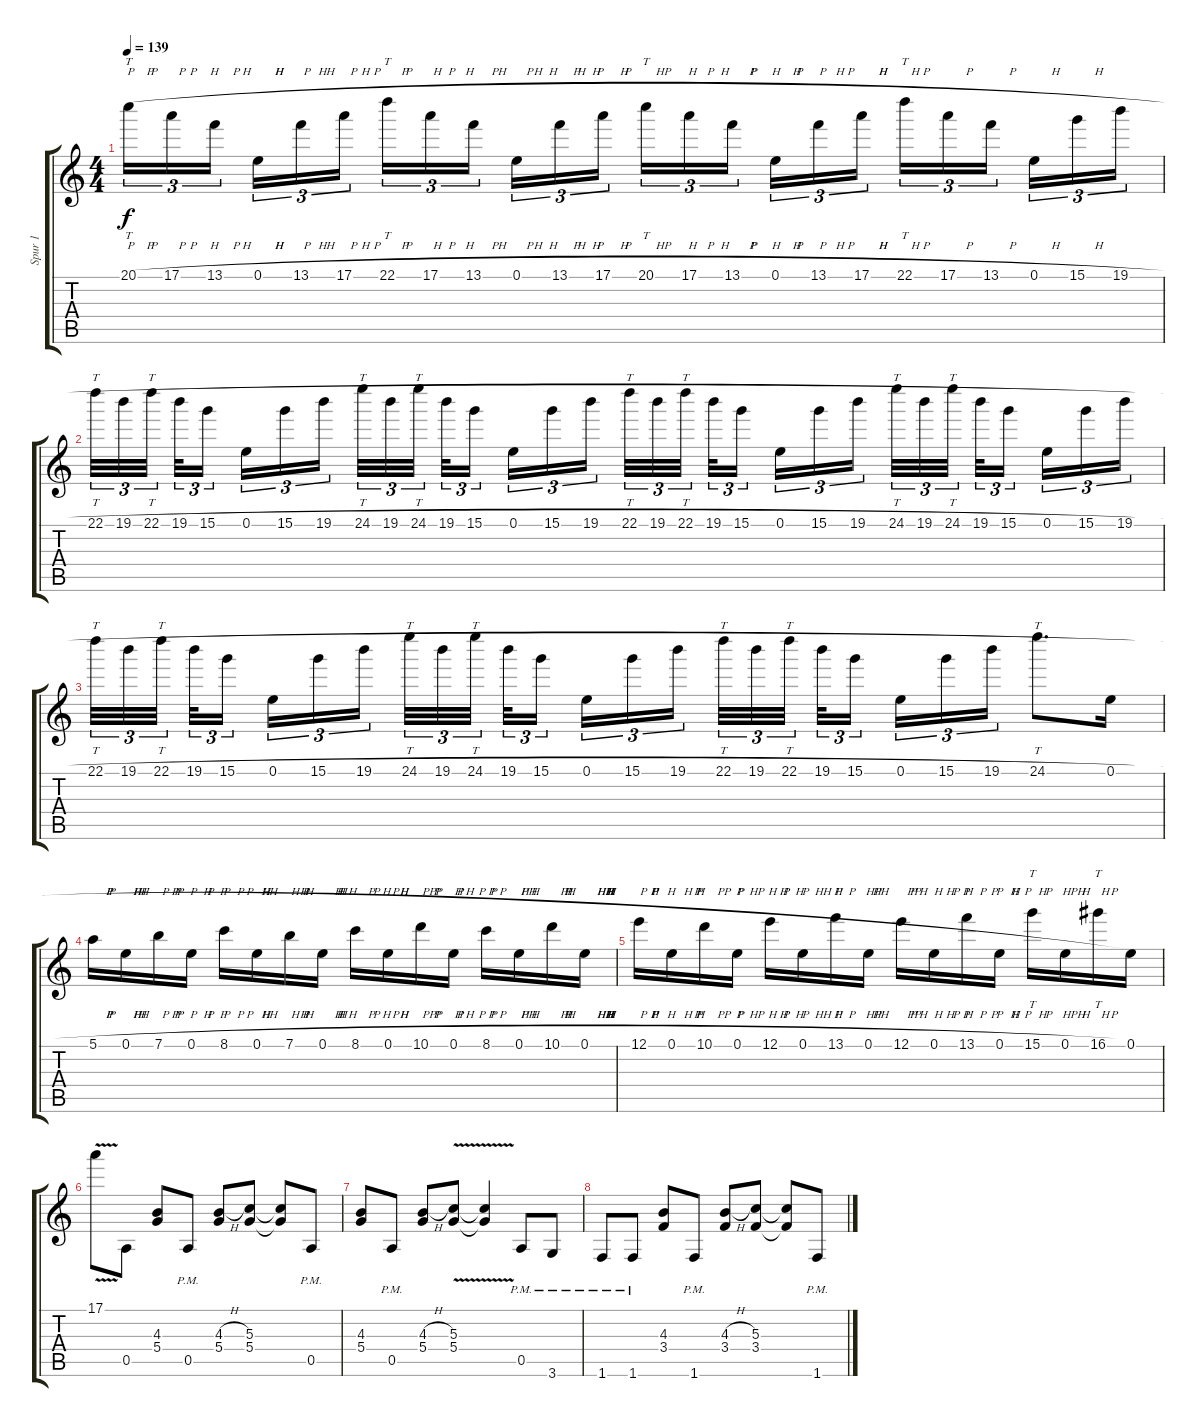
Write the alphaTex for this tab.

\track ("Spur 1" "Spur 1") {instrument overdrivenguitar}
\staff {score tabs}
\tuning (E4 B3 G3 D3 A2 E2) {hide}
\ts (4 4)
\tempo 139
\clef g2
\ks c
20.1{h}.16{tt tu (3 2) dy f} 17.1{h}.16{tu (3 2)} 13.1{h}.16{tu (3 2) beam splitsecondary} 0.1{h}.16{tu (3 2)} 13.1{h}.16{tu (3 2)} 17.1{h}.16{tu (3 2)} 22.1{h}.16{tt tu (3 2)} 17.1{h}.16{tu (3 2)} 13.1{h}.16{tu (3 2) beam splitsecondary} 0.1{h}.16{tu (3 2)} 13.1{h}.16{tu (3 2)} 17.1{h}.16{tu (3 2)} 20.1{h}.16{tt tu (3 2)} 17.1{h}.16{tu (3 2)} 13.1{h}.16{tu (3 2) beam splitsecondary} 0.1{h}.16{tu (3 2)} 13.1{h}.16{tu (3 2)} 17.1{h}.16{tu (3 2)} 22.1{h}.16{tt tu (3 2)} 17.1{h}.16{tu (3 2)} 13.1{h}.16{tu (3 2) beam splitsecondary} 0.1{h}.16{tu (3 2)} 15.1{h}.16{tu (3 2)} 19.1{h}.16{tu (3 2)} |
22.1{h}.32{tt tu (3 2)} 19.1{h}.32{tu (3 2)} 22.1{h}.32{tt tu (3 2) beam splitsecondary} 19.1{h}.32{tu (3 2)} 15.1{h}.16{tu (3 2) beam splitsecondary} 0.1{h}.16{tu (3 2)} 15.1{h}.16{tu (3 2)} 19.1{h}.16{tu (3 2)} 24.1{h}.32{tt tu (3 2)} 19.1{h}.32{tu (3 2)} 24.1{h}.32{tt tu (3 2) beam splitsecondary} 19.1{h}.32{tu (3 2)} 15.1{h}.16{tu (3 2) beam splitsecondary} 0.1{h}.16{tu (3 2)} 15.1{h}.16{tu (3 2)} 19.1{h}.16{tu (3 2)} 22.1{h}.32{tt tu (3 2)} 19.1{h}.32{tu (3 2)} 22.1{h}.32{tt tu (3 2) beam splitsecondary} 19.1{h}.32{tu (3 2)} 15.1{h}.16{tu (3 2) beam splitsecondary} 0.1{h}.16{tu (3 2)} 15.1{h}.16{tu (3 2)} 19.1{h}.16{tu (3 2)} 24.1{h}.32{tt tu (3 2)} 19.1{h}.32{tu (3 2)} 24.1{h}.32{tt tu (3 2) beam splitsecondary} 19.1{h}.32{tu (3 2)} 15.1{h}.16{tu (3 2) beam splitsecondary} 0.1{h}.16{tu (3 2)} 15.1{h}.16{tu (3 2)} 19.1{h}.16{tu (3 2)} |
22.1{h}.32{tt tu (3 2)} 19.1{h}.32{tu (3 2)} 22.1{h}.32{tt tu (3 2) beam splitsecondary} 19.1{h}.32{tu (3 2)} 15.1{h}.16{tu (3 2) beam splitsecondary} 0.1{h}.16{tu (3 2)} 15.1{h}.16{tu (3 2)} 19.1{h}.16{tu (3 2)} 24.1{h}.32{tt tu (3 2)} 19.1{h}.32{tu (3 2)} 24.1{h}.32{tt tu (3 2) beam splitsecondary} 19.1{h}.32{tu (3 2)} 15.1{h}.16{tu (3 2) beam splitsecondary} 0.1{h}.16{tu (3 2)} 15.1{h}.16{tu (3 2)} 19.1{h}.16{tu (3 2)} 22.1{h}.32{tt tu (3 2)} 19.1{h}.32{tu (3 2)} 22.1{h}.32{tt tu (3 2) beam splitsecondary} 19.1{h}.32{tu (3 2)} 15.1{h}.16{tu (3 2) beam splitsecondary} 0.1{h}.16{tu (3 2)} 15.1{h}.16{tu (3 2)} 19.1{h}.16{tu (3 2)} 24.1{h}.8{tt d} 0.1{h}.16 |
5.1{h}.16 0.1{h}.16 7.1{h}.16 0.1{h}.16 8.1{h}.16 0.1{h}.16 7.1{h}.16 0.1{h}.16 8.1{h}.16 0.1{h}.16 10.1{h}.16 0.1{h}.16 8.1{h}.16 0.1{h}.16 10.1{h}.16 0.1{h}.16 |
12.1{h}.16 0.1{h}.16 10.1{h}.16 0.1{h}.16 12.1{h}.16 0.1{h}.16 13.1{h}.16 0.1{h}.16 12.1{h}.16 0.1{h}.16 13.1{h}.16 0.1{h}.16 15.1{h}.16{tt} 0.1{h}.16 16.1{h}.16{tt} 0.1.16 |
17.1{v}.8 0.5.8 (4.3 5.4).8 0.5{pm}.8 (4.3{h} 5.4).8 (5.3 5.4).8 (5.3{t} 5.4{t}).8 0.5{pm}.8 |
(4.3 5.4).8 0.5{pm}.8 (4.3{h} 5.4).8 (5.3{v} 5.4).8 (5.3{t} 5.4{t}).4 0.5{pm}.8 3.6{pm}.8 |
1.6{pm}.8 1.6{pm}.8 (4.3 3.4).8 1.6{pm}.8 (4.3{h} 3.4).8 (5.3 3.4).8 (5.3{t} 3.4{t}).8 1.6{pm}.8
